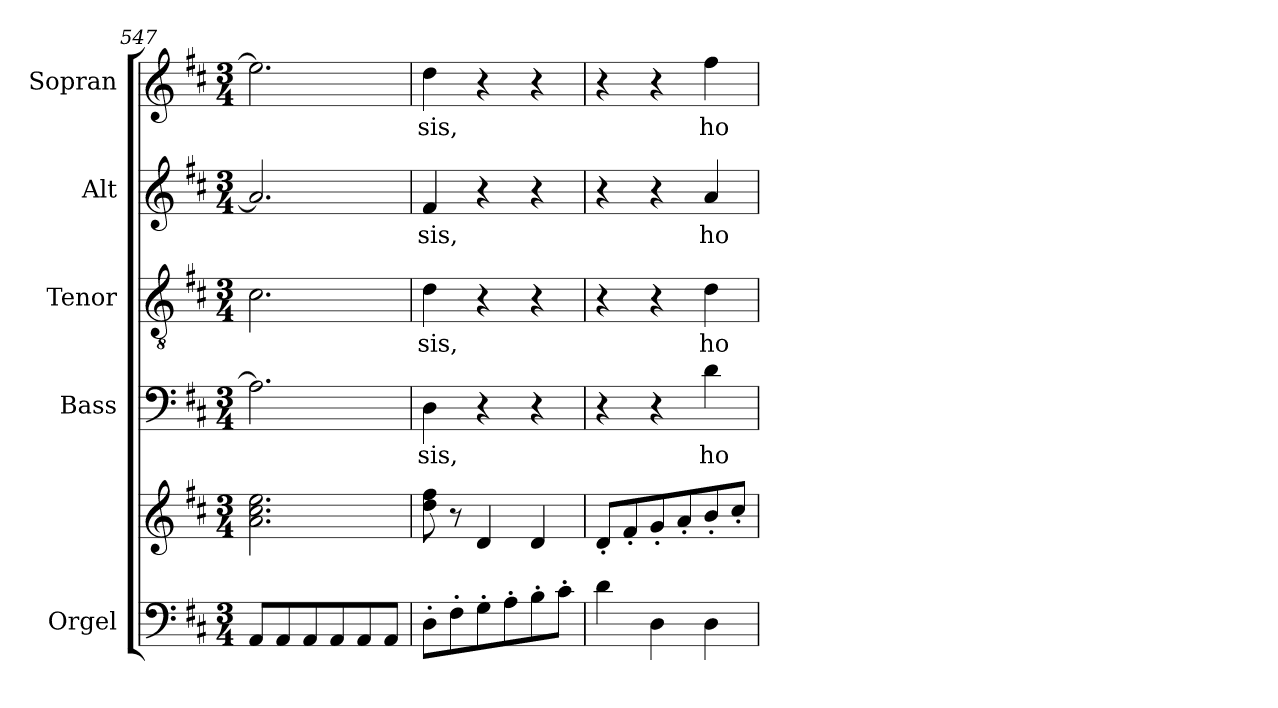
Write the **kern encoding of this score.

**kern	**kern	**kern	**text	**kern	**text	**kern	**text	**kern	**text
*part5	*part5	*part4	*part4	*part3	*part3	*part2	*part2	*part1	*part1
*staff6	*staff5	*staff4	*staff4	*staff3	*staff3	*staff2	*staff2	*staff1	*staff1
*I"Orgel	*	*I"Bass	*	*I"Tenor	*	*I"Alt	*	*I"Sopran	*
*I'Org.	*	*I'B.	*	*I'T.	*	*I'A.	*	*I'S.	*
*clefF4	*clefG2	*clefF4	*	*clefGv2	*	*clefG2	*	*clefG2	*
*k[f#c#]	*k[f#c#]	*k[f#c#]	*	*k[f#c#]	*	*k[f#c#]	*	*k[f#c#]	*
*D:	*D:	*D:	*	*D:	*	*D:	*	*D:	*
*M3/4	*M3/4	*M3/4	*	*M3/4	*	*M3/4	*	*M3/4	*
=547	=547	=547	=547	=547	=547	=547	=547	=547	=547
8AA/L	2.a\ 2.cc#\ 2.ee\	2.A\]	.	2.c#\	.	2.a/]	.	2.ee\]	.
8AA/	.	.	.	.	.	.	.	.	.
8AA/	.	.	.	.	.	.	.	.	.
8AA/	.	.	.	.	.	.	.	.	.
8AA/	.	.	.	.	.	.	.	.	.
8AA/J	.	.	.	.	.	.	.	.	.
!!LO:LB:g=z
=548	=548	=548	=548	=548	=548	=548	=548	=548	=548
!	!	!	!LO:LY:b	!	!LO:LY:b	!	!LO:LY:b	!	!LO:LY:b
8D'>\L	8dd\ 8ff#\	4D\	-sis,	4d\	-sis,	4f#/	-sis,	4dd\	-sis,
8F#'>\	8r	.	.	.	.	.	.	.	.
8G'>\	4d/	4r	.	4r	.	4r	.	4r	.
8A'>\	.	.	.	.	.	.	.	.	.
8B'>\	4d/	4r	.	4r	.	4r	.	4r	.
8c#'>\J	.	.	.	.	.	.	.	.	.
=549	=549	=549	=549	=549	=549	=549	=549	=549	=549
4d\	8d'</L	4r	.	4r	.	4r	.	4r	.
.	8f#'</	.	.	.	.	.	.	.	.
4D\	8g'</	4r	.	4r	.	4r	.	4r	.
.	8a'</	.	.	.	.	.	.	.	.
!	!	!	!LO:LY:b	!	!LO:LY:b	!	!LO:LY:b	!	!LO:LY:b
4D\	8b'</	4d\	ho-	4d\	ho-	4a/	ho-	4ff#\	ho-
.	8cc#'</J	.	.	.	.	.	.	.	.
=	=	=	=	=	=	=	=	=	=
*-	*-	*-	*-	*-	*-	*-	*-	*-	*-
